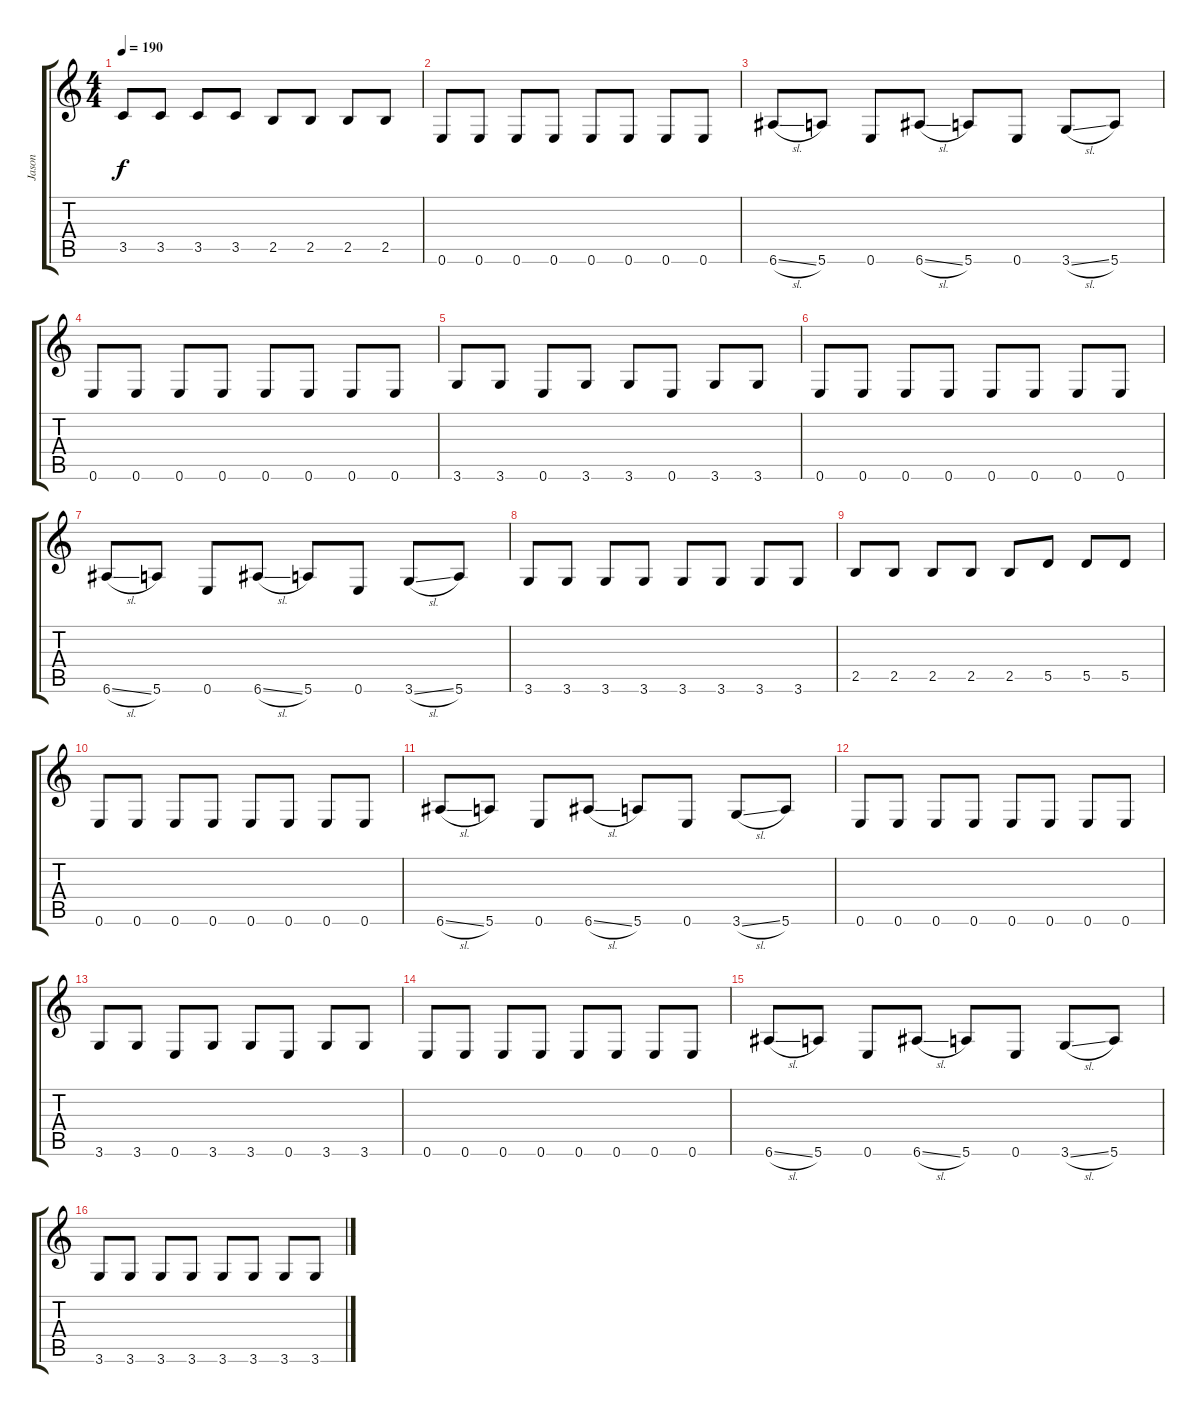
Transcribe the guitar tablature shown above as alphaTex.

\track ("Jason" "Jason") {instrument electricbassfinger}
\staff {score tabs}
\tuning (E4 B3 G3 D3 A2 E2) {hide}
\ts (4 4)
\tempo 190
\clef g2
\ks c
3.5.8{dy f} 3.5.8 3.5.8 3.5.8 2.5.8 2.5.8 2.5.8 2.5.8 |
0.6.8 0.6.8 0.6.8 0.6.8 0.6.8 0.6.8 0.6.8 0.6.8 |
6.6{sl}.8 5.6.8 0.6.8 6.6{sl}.8 5.6.8 0.6.8 3.6{sl}.8 5.6.8 |
0.6.8 0.6.8 0.6.8 0.6.8 0.6.8 0.6.8 0.6.8 0.6.8 |
3.6.8 3.6.8 0.6.8 3.6.8 3.6.8 0.6.8 3.6.8 3.6.8 |
0.6.8 0.6.8 0.6.8 0.6.8 0.6.8 0.6.8 0.6.8 0.6.8 |
6.6{sl}.8 5.6.8 0.6.8 6.6{sl}.8 5.6.8 0.6.8 3.6{sl}.8 5.6.8 |
3.6.8 3.6.8 3.6.8 3.6.8 3.6.8 3.6.8 3.6.8 3.6.8 |
2.5.8 2.5.8 2.5.8 2.5.8 2.5.8 5.5.8 5.5.8 5.5.8 |
0.6.8 0.6.8 0.6.8 0.6.8 0.6.8 0.6.8 0.6.8 0.6.8 |
6.6{sl}.8 5.6.8 0.6.8 6.6{sl}.8 5.6.8 0.6.8 3.6{sl}.8 5.6.8 |
0.6.8 0.6.8 0.6.8 0.6.8 0.6.8 0.6.8 0.6.8 0.6.8 |
3.6.8 3.6.8 0.6.8 3.6.8 3.6.8 0.6.8 3.6.8 3.6.8 |
0.6.8 0.6.8 0.6.8 0.6.8 0.6.8 0.6.8 0.6.8 0.6.8 |
6.6{sl}.8 5.6.8 0.6.8 6.6{sl}.8 5.6.8 0.6.8 3.6{sl}.8 5.6.8 |
3.6.8 3.6.8 3.6.8 3.6.8 3.6.8 3.6.8 3.6.8 3.6.8
